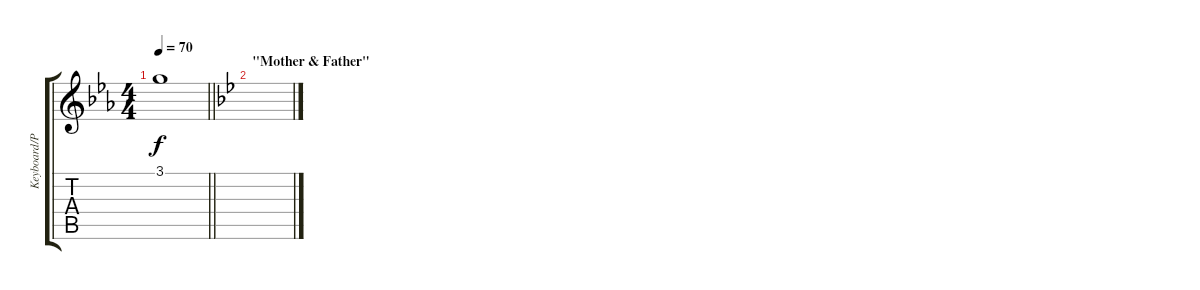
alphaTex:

\track ("Keyboard/Piano" "Keyboard/P") {instrument acousticguitarsteel}
\staff {score tabs}
\tuning (E4 B3 G3 D3 A2 E2) {hide}
\ts (4 4)
\tempo 70
\clef g2
\barLineRight lightlight
\ks cminor
3.1{t}.1{dy f} |
\section ("" "\"Mother & Father\"")
\ks gminor
